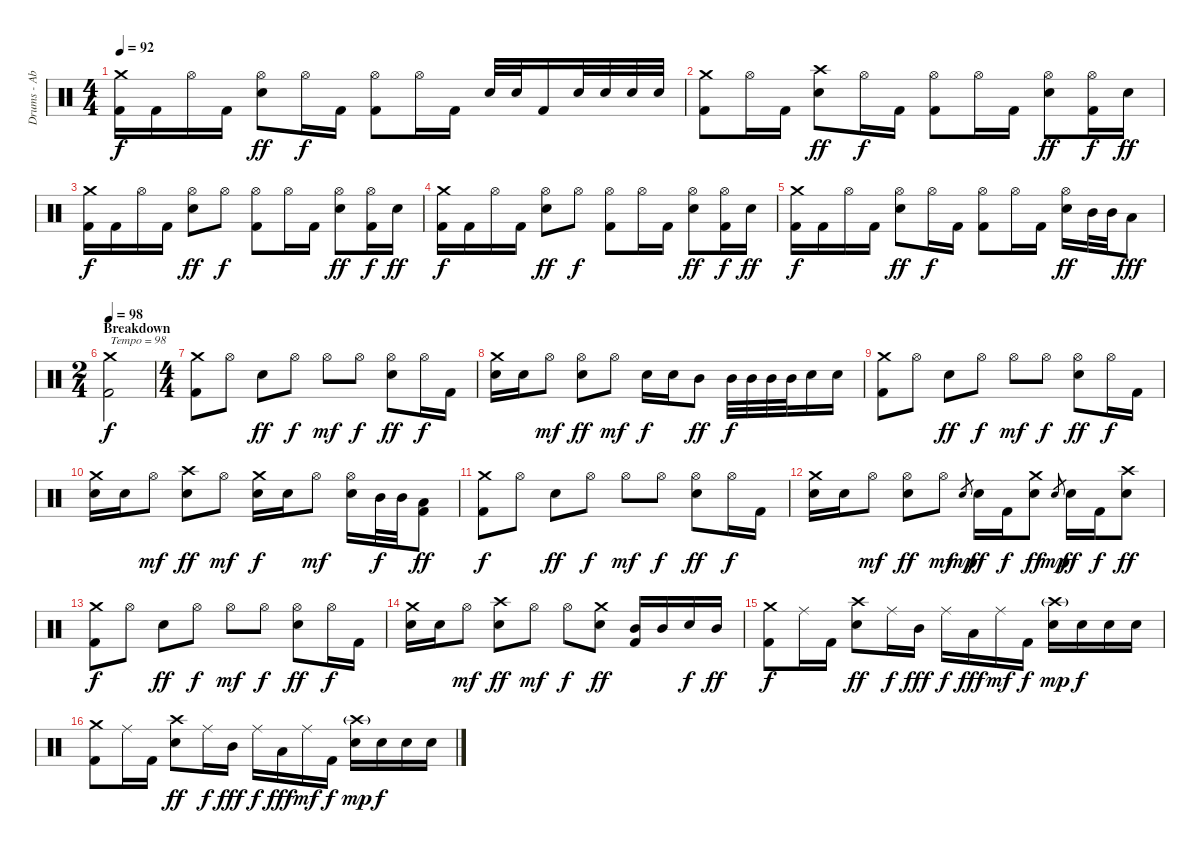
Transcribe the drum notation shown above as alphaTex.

\track ("Drums - Abe Cunningham" "Drums - Ab") {instrument percussion}
\staff {score}
\articulation defaults
\ts (4 4)
\tempo 92
\clef neutral
\ks c
("Crash medium (hit)" "Kick (hit) 2").16{dy f} "Kick (hit) 2".16 "Hi-Hat (open)".16 "Kick (hit) 2".16 ("Hi-Hat (open)" "Electric Snare (hit)").8{dy ff} "Hi-Hat (open)".16{dy f} "Kick (hit) 2".16 ("Hi-Hat (open)" "Kick (hit) 2").8 "Hi-Hat (open)".16 "Kick (hit) 2".16 "Electric Snare (hit)".32 "Electric Snare (hit)".32 "Kick (hit) 2".16 "Electric Snare (hit)".32 "Electric Snare (hit)".32 "Electric Snare (hit)".32 "Electric Snare (hit)".32 |
("Crash medium (hit)" "Kick (hit) 2").8 "Hi-Hat (open)".16 "Kick (hit) 2".16 ("Crash high (hit)" "Electric Snare (hit)").8{dy ff} "Hi-Hat (open)".16{dy f} "Kick (hit) 2".16 ("Hi-Hat (open)" "Kick (hit) 2").8 "Hi-Hat (open)".16 "Kick (hit) 2".16 ("Hi-Hat (open)" "Electric Snare (hit)").8{dy ff} ("Hi-Hat (open)" "Kick (hit) 2").16{dy f} "Electric Snare (hit)".16{dy ff} |
("Crash medium (hit)" "Kick (hit) 2").16{dy f} "Kick (hit) 2".16 "Hi-Hat (open)".16 "Kick (hit) 2".16 ("Hi-Hat (open)" "Electric Snare (hit)").8{dy ff} "Hi-Hat (open)".8{dy f} ("Hi-Hat (open)" "Kick (hit) 2").8 "Hi-Hat (open)".16 "Kick (hit) 2".16 ("Hi-Hat (open)" "Electric Snare (hit)").8{dy ff} ("Hi-Hat (open)" "Kick (hit) 2").16{dy f} "Electric Snare (hit)".16{dy ff} |
("Crash medium (hit)" "Kick (hit) 2").16{dy f} "Kick (hit) 2".16 "Hi-Hat (open)".16 "Kick (hit) 2".16 ("Hi-Hat (open)" "Electric Snare (hit)").8{dy ff} "Hi-Hat (open)".8{dy f} ("Hi-Hat (open)" "Kick (hit) 2").8 "Hi-Hat (open)".16 "Kick (hit) 2".16 ("Hi-Hat (open)" "Electric Snare (hit)").8{dy ff} ("Hi-Hat (open)" "Kick (hit) 2").16{dy f} "Electric Snare (hit)".16{dy ff} |
("Crash medium (hit)" "Kick (hit) 2").16{dy f} "Kick (hit) 2".16 "Hi-Hat (open)".16 "Kick (hit) 2".16 ("Hi-Hat (open)" "Electric Snare (hit)").8{dy ff} "Hi-Hat (open)".16{dy f} "Kick (hit) 2".16 ("Hi-Hat (open)" "Kick (hit) 2").8 "Hi-Hat (open)".16 "Kick (hit) 2".16 ("Hi-Hat (open)" "Electric Snare (hit)").16{dy ff} "Mid Tom (hit)".32 "Mid Tom (hit)".32 "Low Tom (hit)".8{dy fff} |
\ts (2 4)
\section ("" "Breakdown")
\tempo 98
("Crash medium (hit)" "Kick (hit) 2").2{txt "Tempo = 98" dy f} |
\ts (4 4)
("Crash medium (hit)" "Kick (hit) 2").8 "Hi-Hat (open)".8 "Electric Snare (hit)".8{dy ff} "Hi-Hat (open)".8{dy f} "Hi-Hat (open)".8{dy mf} "Hi-Hat (open)".8{dy f} ("Hi-Hat (open)" "Electric Snare (hit)").8{dy ff} "Hi-Hat (open)".16{dy f} "Kick (hit) 2".16 |
("Crash medium (hit)" "Electric Snare (hit)").16 "Electric Snare (hit)".16 "Hi-Hat (open)".8{dy mf} ("Hi-Hat (open)" "Electric Snare (hit)").8{dy ff} "Hi-Hat (open)".8{dy mf} "Electric Snare (hit)".16{dy f} "Electric Snare (hit)".16 "Mid Tom (hit)".8{dy ff} "Mid Tom (hit)".32{dy f} "Mid Tom (hit)".32 "Mid Tom (hit)".32 "Mid Tom (hit)".32 "Electric Snare (hit)".16 "Electric Snare (hit)".16 |
("Crash medium (hit)" "Kick (hit) 2").8 "Hi-Hat (open)".8 "Electric Snare (hit)".8{dy ff} "Hi-Hat (open)".8{dy f} "Hi-Hat (open)".8{dy mf} "Hi-Hat (open)".8{dy f} ("Hi-Hat (open)" "Electric Snare (hit)").8{dy ff} "Hi-Hat (open)".16{dy f} "Kick (hit) 2".16 |
("Crash medium (hit)" "Electric Snare (hit)").16 "Electric Snare (hit)".16 "Hi-Hat (open)".8{dy mf} ("Crash high (hit)" "Electric Snare (hit)").8{dy ff} "Hi-Hat (open)".8{dy mf} ("Crash medium (hit)" "Electric Snare (hit)").16{dy f} "Electric Snare (hit)".16 "Hi-Hat (open)".8{dy mf} ("Hi-Hat (open)" "Electric Snare (hit)").16 "Mid Tom (hit)".32{dy f} "Mid Tom (hit)".32 ("Low Tom (hit)" "Kick (hit) 2").8{dy ff} |
("Crash medium (hit)" "Kick (hit) 2").8{dy f} "Hi-Hat (open)".8 "Electric Snare (hit)".8{dy ff} "Hi-Hat (open)".8{dy f} "Hi-Hat (open)".8{dy mf} "Hi-Hat (open)".8{dy f} ("Hi-Hat (open)" "Electric Snare (hit)").8{dy ff} "Hi-Hat (open)".16{dy f} "Kick (hit) 2".16 |
("Crash medium (hit)" "Electric Snare (hit)").16 "Electric Snare (hit)".16 "Hi-Hat (open)".8{dy mf} ("Hi-Hat (open)" "Electric Snare (hit)").8{dy ff} "Hi-Hat (open)".8{dy mf} "Electric Snare (hit)".8{gr dy mp} "Electric Snare (hit)".16{dy ff} "Kick (hit) 2".16{dy f} ("Crash medium (hit)" "Electric Snare (hit)").8{dy ff} "Electric Snare (hit)".8{gr dy mp} "Electric Snare (hit)".16{dy ff} "Kick (hit) 2".16{dy f} ("Crash high (hit)" "Electric Snare (hit)").8{dy ff} |
("Crash medium (hit)" "Kick (hit) 2").8{dy f} "Hi-Hat (open)".8 "Electric Snare (hit)".8{dy ff} "Hi-Hat (open)".8{dy f} "Hi-Hat (open)".8{dy mf} "Hi-Hat (open)".8{dy f} ("Hi-Hat (open)" "Electric Snare (hit)").8{dy ff} "Hi-Hat (open)".16{dy f} "Kick (hit) 2".16 |
("Crash medium (hit)" "Electric Snare (hit)").16 "Electric Snare (hit)".16 "Hi-Hat (open)".8{dy mf} ("Crash high (hit)" "Electric Snare (hit)").8{dy ff} "Hi-Hat (open)".8{dy mf} "Hi-Hat (open)".8{dy f} ("Crash medium (hit)" "Electric Snare (hit)").8{dy ff} ("Mid Tom (hit)" "Kick (hit) 2").16 "Mid Tom (hit)".16 "Electric Snare (hit)".16{dy f} "Mid Tom (hit)".16{dy ff} |
("Crash medium (hit)" "Kick (hit) 2").8{dy f} "Ride (middle)".16 "Kick (hit) 2".16 ("Crash high (hit)" "Electric Snare (hit)").8{dy ff} "Ride (middle)".16{dy f} "Mid Tom (hit)".16{dy fff} "Ride (middle)".16{dy f} "Low Tom (hit)".16{dy fff} "Ride (middle)".16{dy mf} "Kick (hit) 2".16{dy f} ("Crash high (hit)"{g} "Electric Snare (hit)").16{dy mp} "Electric Snare (hit)".16{dy f} "Electric Snare (hit)".16 "Electric Snare (hit)".16 |
("Crash medium (hit)" "Kick (hit) 2").8 "Ride (middle)".16 "Kick (hit) 2".16 ("Crash high (hit)" "Electric Snare (hit)").8{dy ff} "Ride (middle)".16{dy f} "Mid Tom (hit)".16{dy fff} "Ride (middle)".16{dy f} "Low Tom (hit)".16{dy fff} "Ride (middle)".16{dy mf} "Kick (hit) 2".16{dy f} ("Crash high (hit)"{g} "Electric Snare (hit)").16{dy mp} "Electric Snare (hit)".16{dy f} "Electric Snare (hit)".16 "Electric Snare (hit)".16
